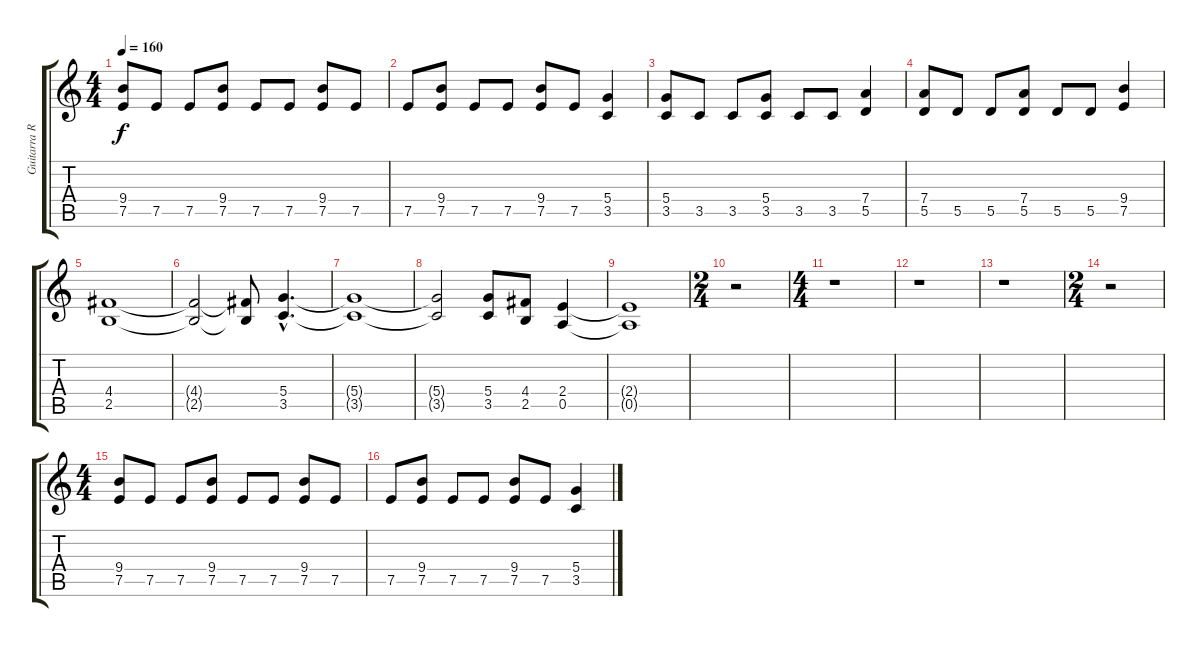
\track ("Guitarra Rítmica" "Guitarra R") {instrument distortionguitar}
\staff {score tabs}
\tuning (E4 B3 G3 D3 A2 E2) {hide}
\ts (4 4)
\tempo 160
\clef g2
\ks c
(9.4 7.5).8{dy f} 7.5.8 7.5.8 (9.4 7.5).8 7.5.8 7.5.8 (9.4 7.5).8 7.5.8 |
7.5.8 (9.4 7.5).8 7.5.8 7.5.8 (9.4 7.5).8 7.5.8 (5.4 3.5).4 |
(5.4 3.5).8 3.5.8 3.5.8 (5.4 3.5).8 3.5.8 3.5.8 (7.4 5.5).4 |
(7.4 5.5).8 5.5.8 5.5.8 (7.4 5.5).8 5.5.8 5.5.8 (9.4 7.5).4 |
(4.4 2.5).1 |
(4.4{t} 2.5{t}).2 (4.4{t} 2.5{t}).8 (5.4{hac} 3.5{hac}).4{d} |
(5.4{t} 3.5{t}).1 |
(5.4{t} 3.5{t}).2 (5.4 3.5).8 (4.4 2.5).8 (2.4 0.5).4 |
(2.4{t} 0.5{t}).1 |
\ts (2 4)
r.2 |
\ts (4 4)
r.1 |
r.1 |
r.1 |
\ts (2 4)
r.2 |
\ts (4 4)
(9.4 7.5).8 7.5.8 7.5.8 (9.4 7.5).8 7.5.8 7.5.8 (9.4 7.5).8 7.5.8 |
7.5.8 (9.4 7.5).8 7.5.8 7.5.8 (9.4 7.5).8 7.5.8 (5.4 3.5).4
